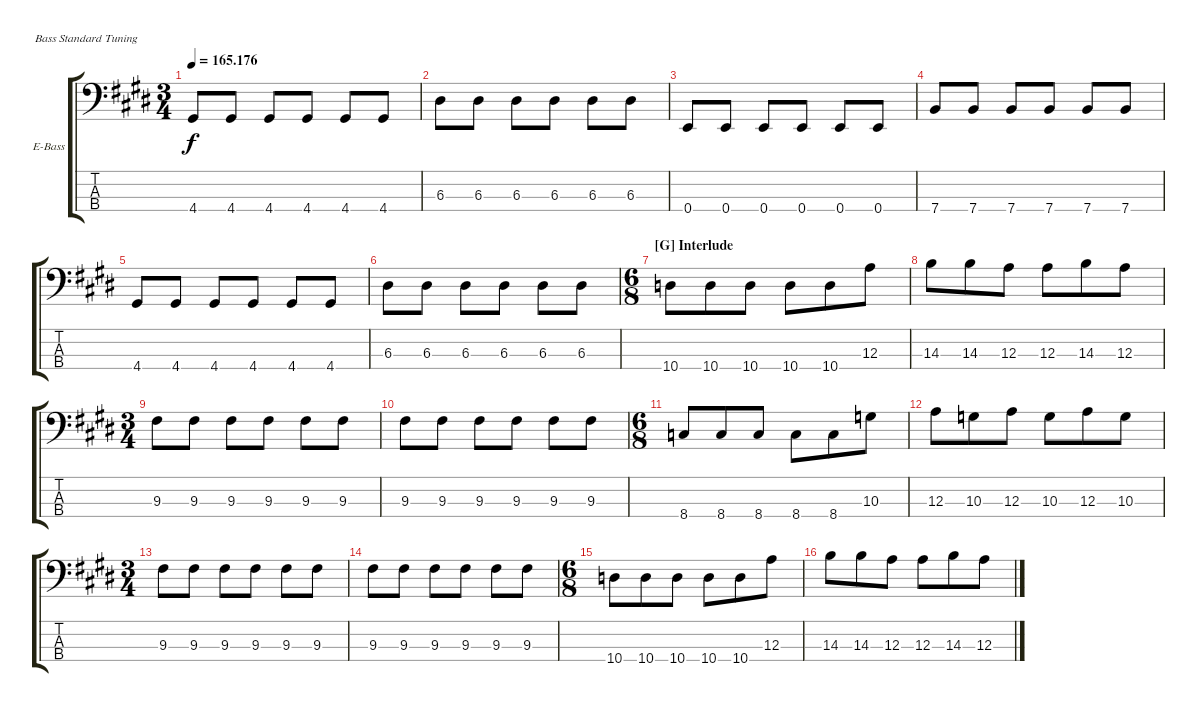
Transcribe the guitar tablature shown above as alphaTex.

\defaultSystemsLayout 4
\bracketExtendMode groupsimilarinstruments
\firstSystemTrackNameOrientation horizontal
\otherSystemsTrackNameOrientation horizontal
\track ("Michael Shuman (E. Bass)" "E-Bass") {multiBarRest instrument electricbassfinger}
\staff {score tabs}
\tuning (G2 D2 A1 E1)
\ts (3 4)
\tempo
165.176
\accidentals auto
\clef f4
\ottava regular
\simile none
\ks e
4.4.8{dy f} 4.4.8 4.4.8 4.4.8 4.4.8 4.4.8 |
6.3.8 6.3.8 6.3.8 6.3.8 6.3.8 6.3.8 |
0.4.8 0.4.8 0.4.8 0.4.8 0.4.8 0.4.8 |
7.4.8 7.4.8 7.4.8 7.4.8 7.4.8 7.4.8 |
4.4.8 4.4.8 4.4.8 4.4.8 4.4.8 4.4.8 |
6.3.8 6.3.8 6.3.8 6.3.8 6.3.8 6.3.8 |
\ts (6 8)
\section ("G" "Interlude")
10.4.8 10.4.8 10.4.8 10.4.8 10.4.8 12.3.8 |
14.3.8 14.3.8 12.3.8 12.3.8 14.3.8 12.3.8 |
\ts (3 4)
9.3.8 9.3.8 9.3.8 9.3.8 9.3.8 9.3.8 |
9.3.8 9.3.8 9.3.8 9.3.8 9.3.8 9.3.8 |
\ts (6 8)
8.4.8 8.4.8 8.4.8 8.4.8 8.4.8 10.3.8 |
12.3.8 10.3.8 12.3.8 10.3.8 12.3.8 10.3.8 |
\ts (3 4)
9.3.8 9.3.8 9.3.8 9.3.8 9.3.8 9.3.8 |
9.3.8 9.3.8 9.3.8 9.3.8 9.3.8 9.3.8 |
\ts (6 8)
10.4.8 10.4.8 10.4.8 10.4.8 10.4.8 12.3.8 |
14.3.8 14.3.8 12.3.8 12.3.8 14.3.8 12.3.8
